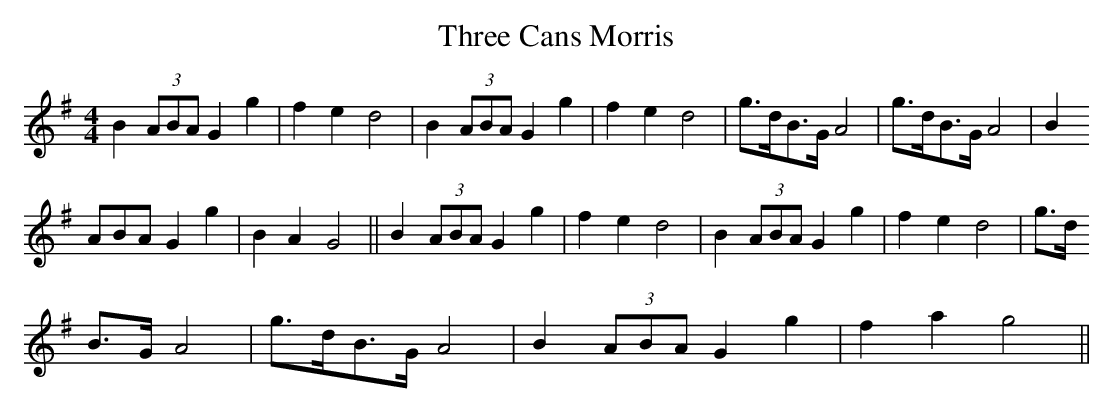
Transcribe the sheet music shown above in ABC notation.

X:1
T:Three Cans Morris
M:4/4
L:1/16
K:G
B4 (3A2B2A2 G4g4|f4e4d8|B4 (3A2B2A2 G4g4|f4e4d8|g3dB3G A8|g3dB3G A8|B4 (
3A2B2A2 G4g4|B4A4G8||B4 (3A2B2A2 G4g4|f4e4d8|B4 (3A2B2A2 G4g4|f4e4d8|g3d
B3G A8|g3dB3G A8|B4 (3A2B2A2 G4g4|f4a4g8||
